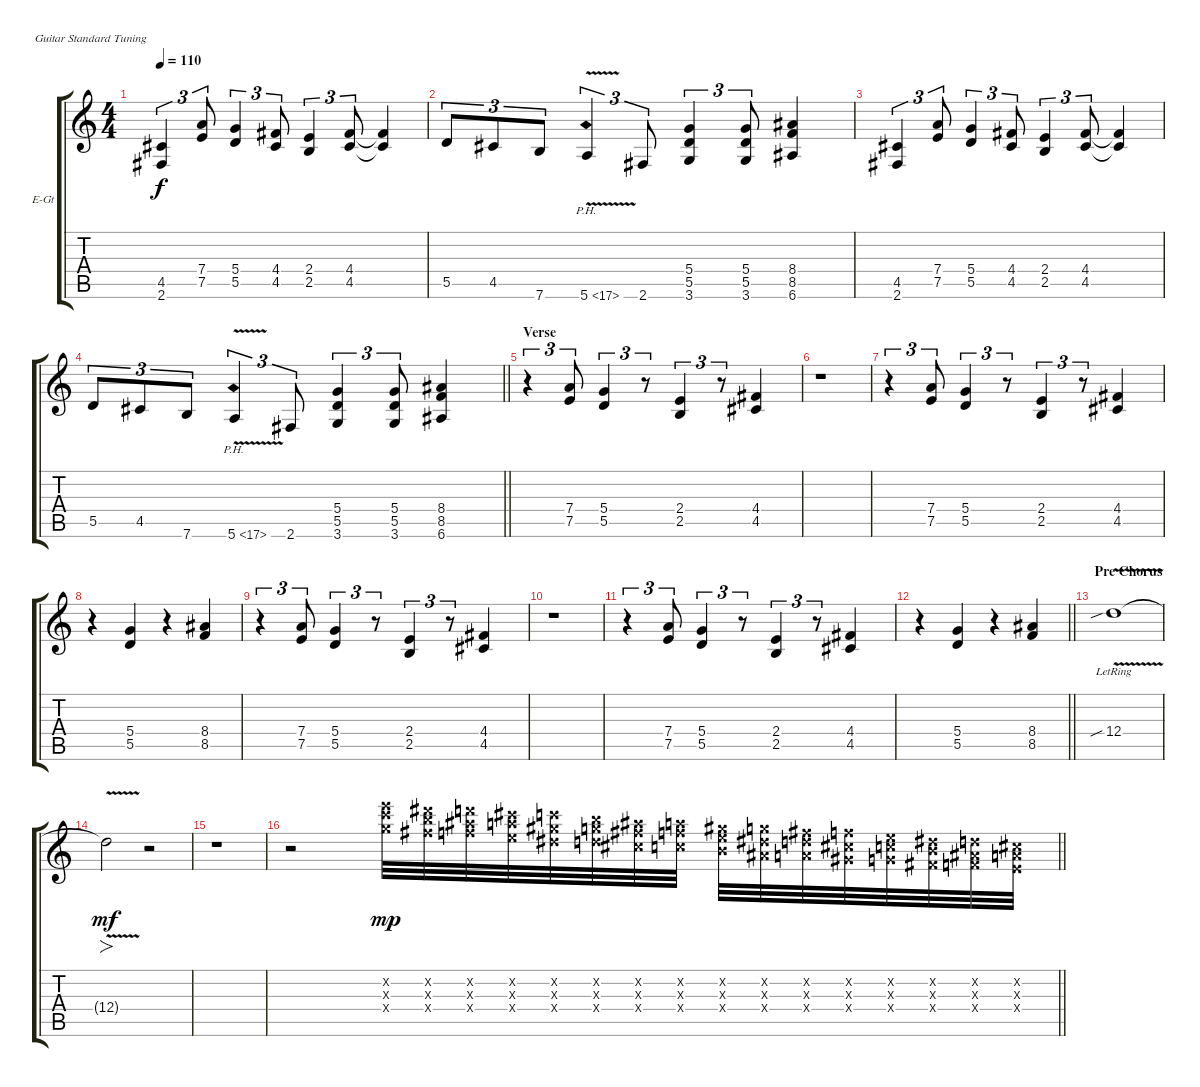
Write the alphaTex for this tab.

\defaultSystemsLayout 4
\bracketExtendMode groupsimilarinstruments
\firstSystemTrackNameOrientation horizontal
\otherSystemsTrackNameOrientation horizontal
\track ("Guitar" "E-Gt") {instrument distortionguitar}
\staff {score tabs}
\tuning (E4 B3 G3 D3 A2 E2)
\ts (4 4)
\tempo 110
\clef g2
\ks c
(2.6 4.5).4{tu (3 2) dy f} (7.5 7.4).8{tu (3 2)} (5.4 5.5).4{tu (3 2)} (4.5 4.4).8{tu (3 2)} (2.4 2.5).4{tu (3 2)} (4.5 4.4).8{tu (3 2)} (4.5{t} 4.4{t}).4 |
5.5.8{tu (3 2)} 4.5.8{tu (3 2)} 7.6.8{tu (3 2)} 5.6{ph 12 v}.4{tu (3 2)} 2.6.8{tu (3 2)} (3.6 5.5 5.4).4{tu (3 2)} (3.6 5.5 5.4).8{tu (3 2)} (6.6 8.5 8.4).4 |
(2.6 4.5).4{tu (3 2)} (7.5 7.4).8{tu (3 2)} (5.4 5.5).4{tu (3 2)} (4.5 4.4).8{tu (3 2)} (2.4 2.5).4{tu (3 2)} (4.5 4.4).8{tu (3 2)} (4.5{t} 4.4{t}).4 |
\barLineRight lightlight
5.5.8{tu (3 2)} 4.5.8{tu (3 2)} 7.6.8{tu (3 2)} 5.6{ph 12 v}.4{tu (3 2)} 2.6.8{tu (3 2)} (3.6 5.5 5.4).4{tu (3 2)} (3.6 5.5 5.4).8{tu (3 2)} (6.6 8.5 8.4).4 |
\section ("" "Verse")
r.4{tu (3 2)} (7.4 7.5).8{tu (3 2)} (5.4 5.5).4{tu (3 2)} r.8{tu (3 2)} (2.4 2.5).4{tu (3 2)} r.8{tu (3 2)} (4.4 4.5).4 |
r.1 |
r.4{tu (3 2)} (7.4 7.5).8{tu (3 2)} (5.4 5.5).4{tu (3 2)} r.8{tu (3 2)} (2.4 2.5).4{tu (3 2)} r.8{tu (3 2)} (4.4 4.5).4 |
r.4 (5.5 5.4).4 r.4 (8.5 8.4).4 |
r.4{tu (3 2)} (7.4 7.5).8{tu (3 2)} (5.4 5.5).4{tu (3 2)} r.8{tu (3 2)} (2.4 2.5).4{tu (3 2)} r.8{tu (3 2)} (4.4 4.5).4 |
r.1 |
r.4{tu (3 2)} (7.4 7.5).8{tu (3 2)} (5.4 5.5).4{tu (3 2)} r.8{tu (3 2)} (2.4 2.5).4{tu (3 2)} r.8{tu (3 2)} (4.4 4.5).4 |
\barLineRight lightlight
r.4 (5.5 5.4).4 r.4 (8.5 8.4).4 |
\section ("" "Pre Chorus")
12.4{v sib lr}.1 |
12.4{t}.2{fo dy mf} r.2 |
r.1 |
\barLineRight lightlight
r.2 (17.4{x} 17.3{x} 17.2{x}).32{dy mp} (16.4{x} 16.3{x} 16.2{x}).32 (15.4{x} 15.3{x} 15.2{x}).32 (14.4{x} 14.3{x} 14.2{x}).32 (13.4{x} 13.3{x} 13.2{x}).32 (12.4{x} 12.3{x} 12.2{x}).32 (11.4{x} 11.3{x} 11.2{x}).32 (10.4{x} 10.3{x} 10.2{x}).32 (9.4{x} 9.3{x} 9.2{x}).32 (8.4{x} 8.3{x} 8.2{x}).32 (7.4{x} 7.3{x} 7.2{x}).32 (6.4{x} 6.3{x} 6.2{x}).32 (5.4{x} 5.3{x} 5.2{x}).32 (4.4{x} 4.3{x} 4.2{x}).32 (3.4{x} 3.3{x} 3.2{x}).32 (2.4{x} 2.3{x} 2.2{x}).32
